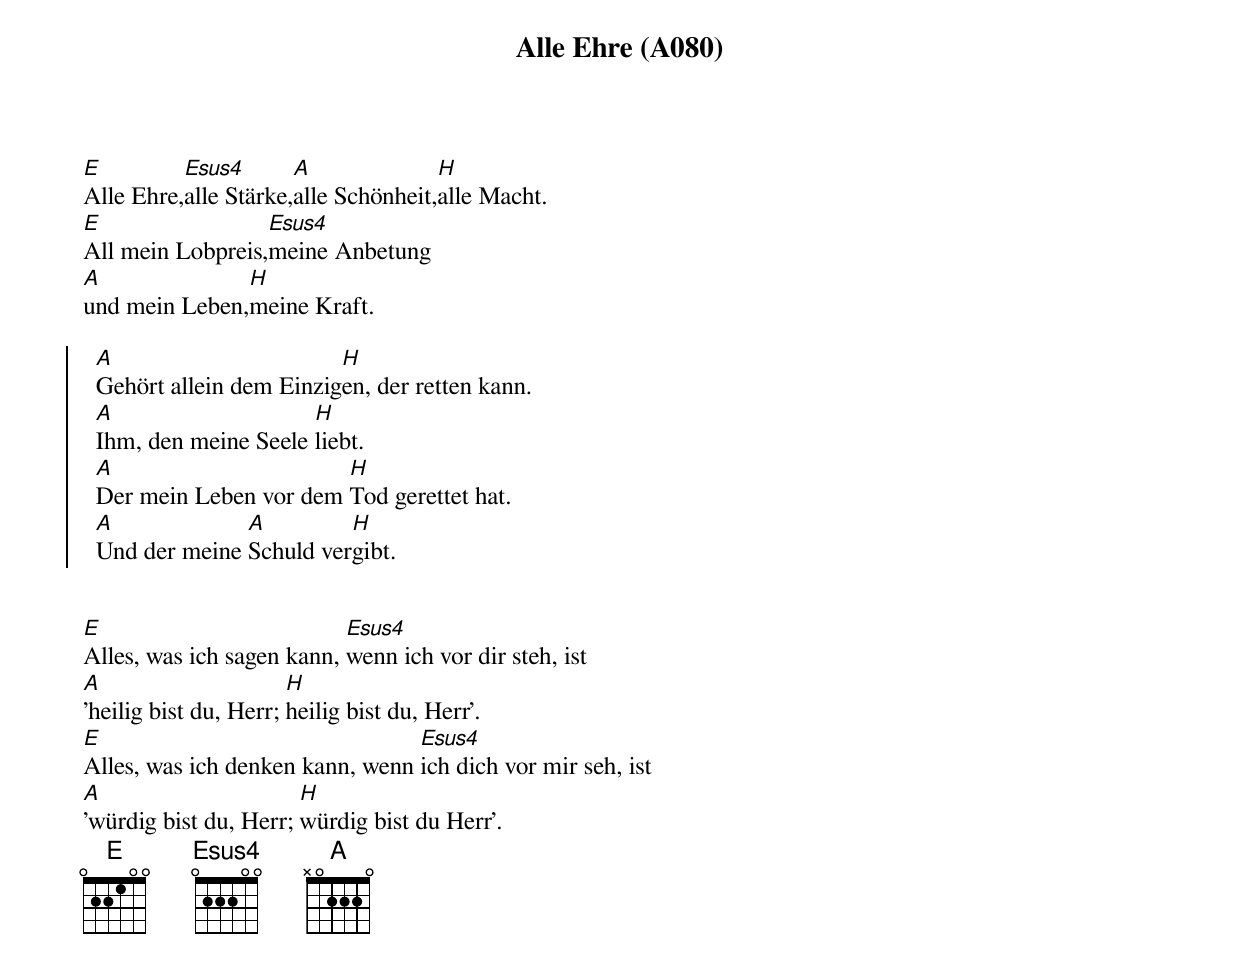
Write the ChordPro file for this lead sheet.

{title: Alle Ehre (A080)}
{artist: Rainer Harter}

[E]Alle Ehre,[Esus4]alle Stärke,[A]alle Schönheit,[H]alle Macht.
[E]All mein Lobpreis,[Esus4]meine Anbetung
[A]und mein Leben,[H]meine Kraft.

{soc}
  [A]Gehört allein dem Einzig[H]en, der retten kann.
  [A]Ihm, den meine Seele [H]liebt.
  [A]Der mein Leben vor dem [H]Tod gerettet hat.
  [A]Und der meine [A]Schuld ver[H]gibt.
 {eoc}


[E]Alles, was ich sagen kann, [Esus4]wenn ich vor dir steh, ist
[A]'heilig bist du, Herr; [H]heilig bist du, Herr'.
[E]Alles, was ich denken kann, wenn [Esus4]ich dich vor mir seh, ist
[A]'würdig bist du, Herr; [H]würdig bist du Herr'.
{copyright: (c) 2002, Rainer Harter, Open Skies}
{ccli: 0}
